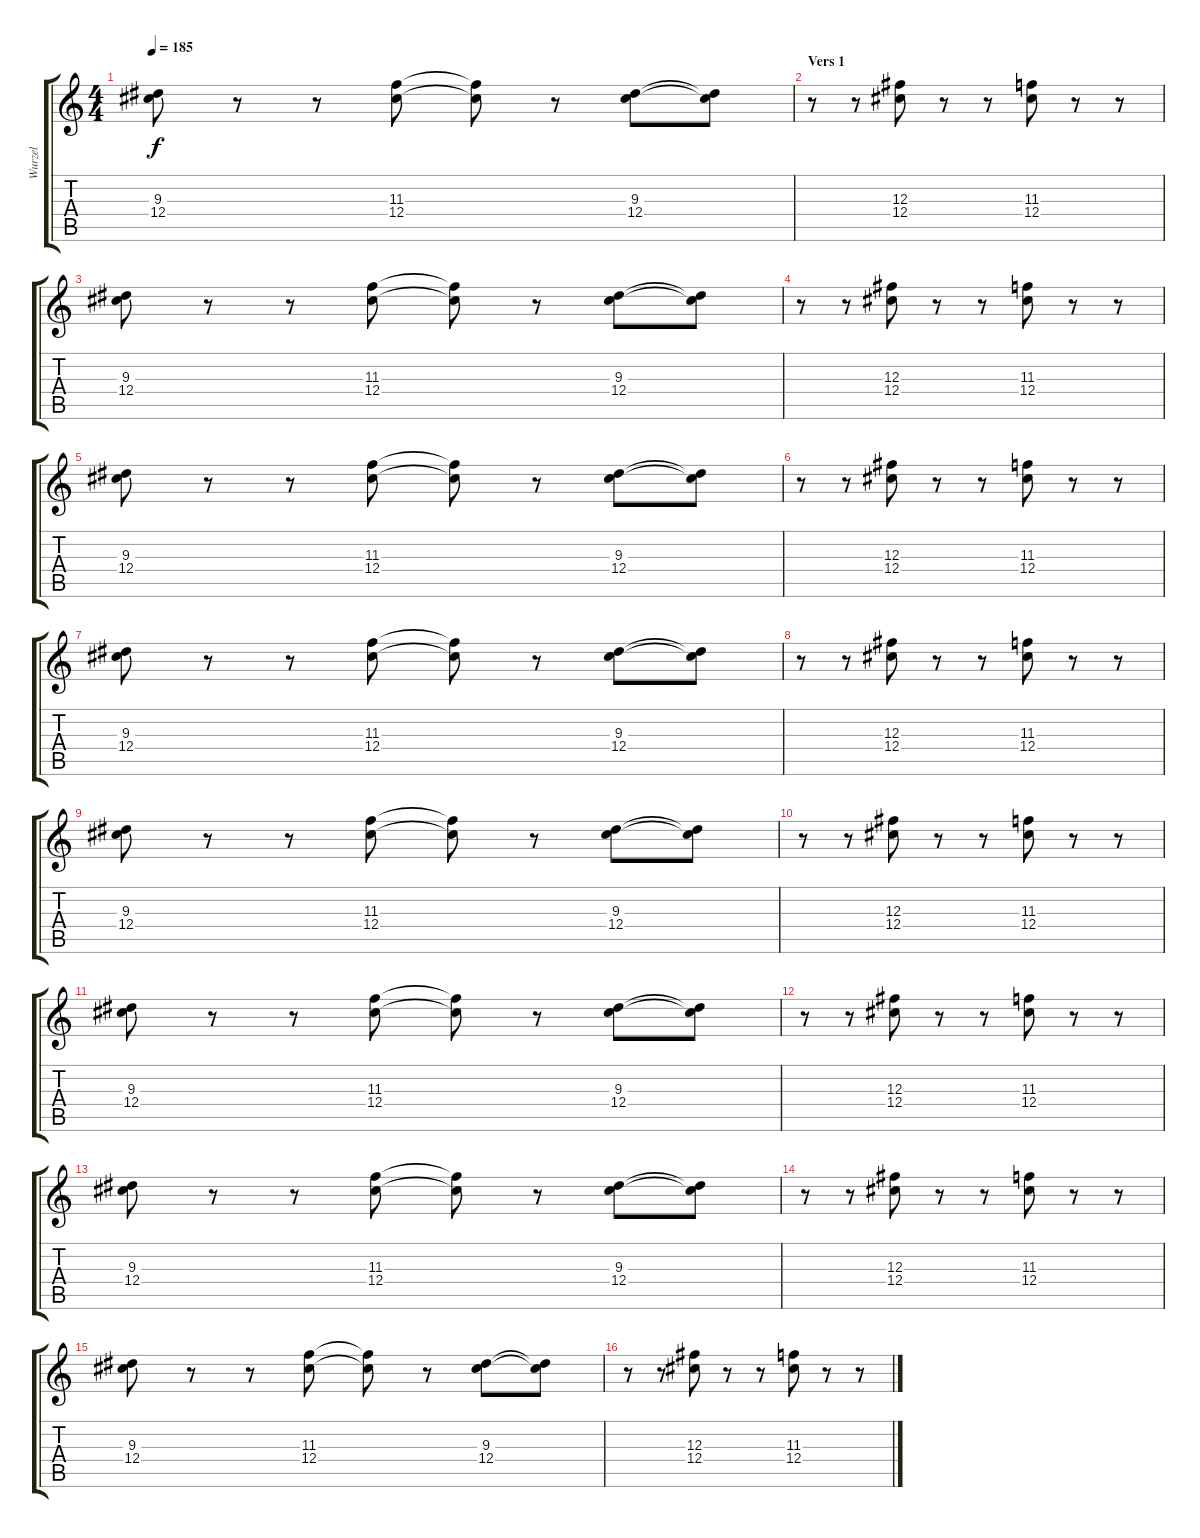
\track ("Wurzel" "Wurzel") {instrument distortionguitar}
\staff {score tabs}
\tuning (Eb4 Bb3 Gb3 Db3 Ab2 Eb2) {hide}
\ts (4 4)
\tempo 185
\clef g2
\ks c
(9.3 12.4).8{dy f} r.8 r.8 (11.3 12.4).8 (11.3{t} 12.4{t}).8 r.8 (9.3 12.4).8 (9.3{t} 12.4{t}).8 |
\section ("" "Vers 1")
r.8 r.8 (12.3 12.4).8 r.8 r.8 (11.3 12.4).8 r.8 r.8 |
(9.3 12.4).8 r.8 r.8 (11.3 12.4).8 (11.3{t} 12.4{t}).8 r.8 (9.3 12.4).8 (9.3{t} 12.4{t}).8 |
r.8 r.8 (12.3 12.4).8 r.8 r.8 (11.3 12.4).8 r.8 r.8 |
(9.3 12.4).8 r.8 r.8 (11.3 12.4).8 (11.3{t} 12.4{t}).8 r.8 (9.3 12.4).8 (9.3{t} 12.4{t}).8 |
r.8 r.8 (12.3 12.4).8 r.8 r.8 (11.3 12.4).8 r.8 r.8 |
(9.3 12.4).8 r.8 r.8 (11.3 12.4).8 (11.3{t} 12.4{t}).8 r.8 (9.3 12.4).8 (9.3{t} 12.4{t}).8 |
r.8 r.8 (12.3 12.4).8 r.8 r.8 (11.3 12.4).8 r.8 r.8 |
(9.3 12.4).8 r.8 r.8 (11.3 12.4).8 (11.3{t} 12.4{t}).8 r.8 (9.3 12.4).8 (9.3{t} 12.4{t}).8 |
r.8 r.8 (12.3 12.4).8 r.8 r.8 (11.3 12.4).8 r.8 r.8 |
(9.3 12.4).8 r.8 r.8 (11.3 12.4).8 (11.3{t} 12.4{t}).8 r.8 (9.3 12.4).8 (9.3{t} 12.4{t}).8 |
r.8 r.8 (12.3 12.4).8 r.8 r.8 (11.3 12.4).8 r.8 r.8 |
(9.3 12.4).8 r.8 r.8 (11.3 12.4).8 (11.3{t} 12.4{t}).8 r.8 (9.3 12.4).8 (9.3{t} 12.4{t}).8 |
r.8 r.8 (12.3 12.4).8 r.8 r.8 (11.3 12.4).8 r.8 r.8 |
(9.3 12.4).8 r.8 r.8 (11.3 12.4).8 (11.3{t} 12.4{t}).8 r.8 (9.3 12.4).8 (9.3{t} 12.4{t}).8 |
r.8 r.8 (12.3 12.4).8 r.8 r.8 (11.3 12.4).8 r.8 r.8
